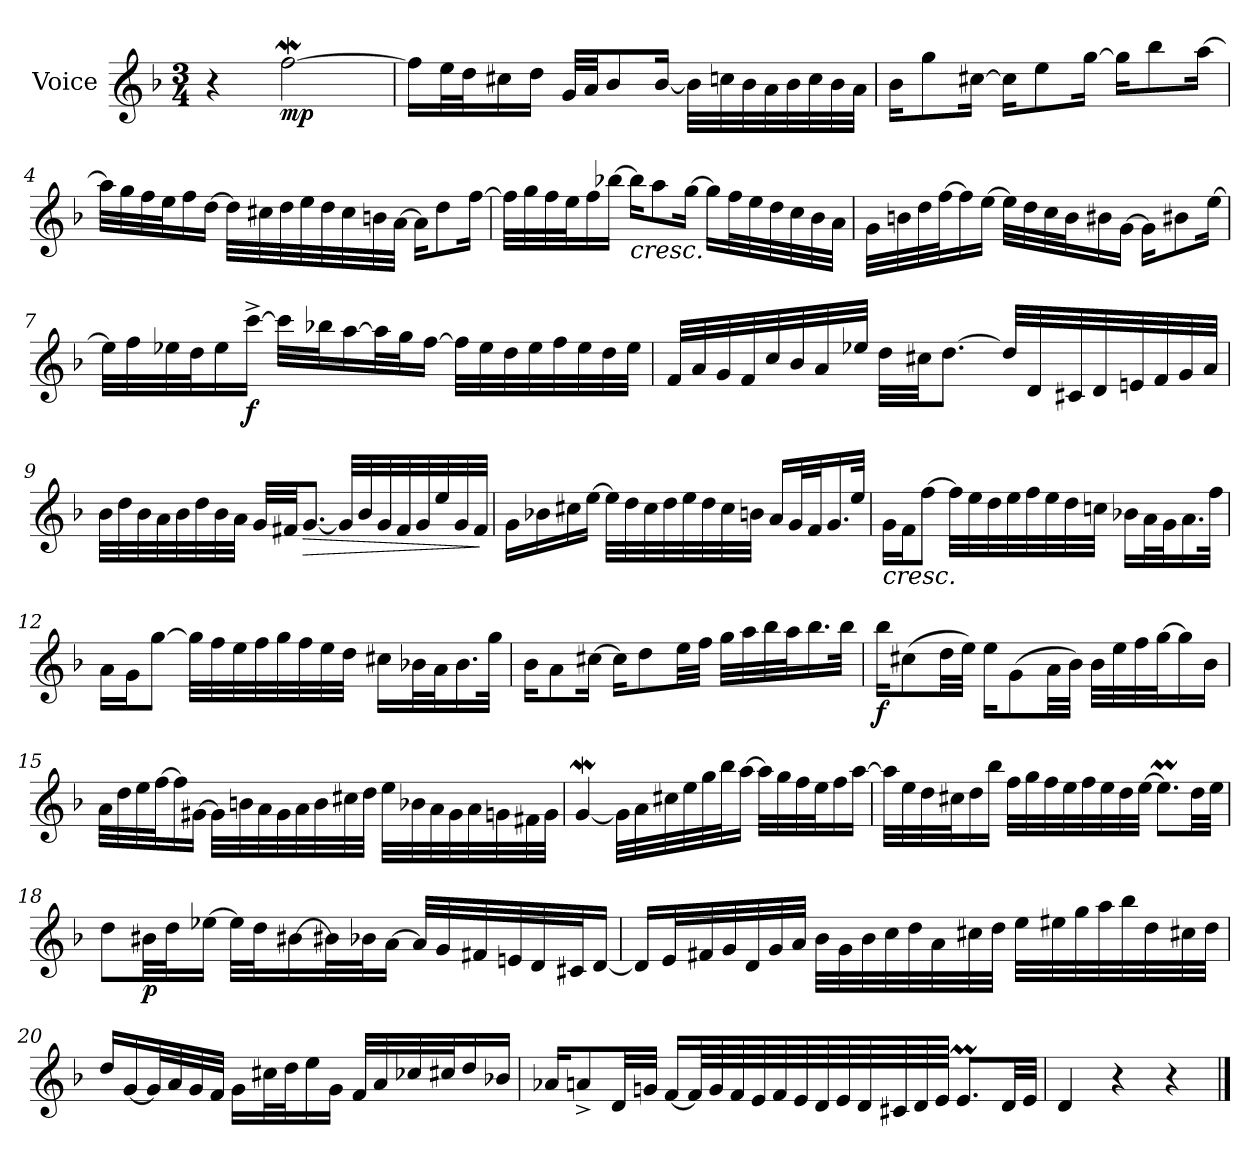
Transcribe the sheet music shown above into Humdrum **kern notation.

**kern	**dynam
*part1	*part1
*staff1	*staff1
*I"Voice	*
*I'V	*
*clefG2	*
*k[b-]	*
*M3/4	*
*MM30	*
=1	=1
4r	.
!	!LO:DY:b
[2ffw\	mp
=2	=2
16ff\LL]	.
32ee\L	.
32dd\J	.
16cc#X\	.
16dd\JJ	.
32g/LLL	.
32a/JJ	.
8b-/	.
[16b-/Jk	.
32b-\LLL]	.
32ccn\	.
32b-\	.
32a\	.
32b-\	.
32cc\	.
32b-\	.
32a\JJJ	.
=3	=3
16b-\KL	.
8gg\	.
[16cc#X\Jk	.
16cc#\KL]	.
8ee\	.
[16gg\Jk	.
16gg\KL]	.
8bb-\	.
[16aa\Jk	.
!!LO:LB:g=z
=4	=4
32aa\LLL]	.
32gg\	.
32ff\	.
32ee\J	.
16ff\	.
[16dd\JJ	.
32dd\LLL]	.
32cc#X\	.
32dd\	.
32ee\	.
32dd\	.
32cc#\	.
32bn\	.
[32a\JJJ	.
16a\KL]	.
8dd\	.
[16ff\Jk	.
=5	=5
32ff\LLL]	.
32gg\	.
32ff\	.
32ee\J	.
16ff\	.
[16bb-X\JJ	.
!LO:TX:b:i:t=cresc.	!
16bb-\KL]	.
8aa\	.
[16gg\Jk	.
16gg\LL]	.
32ff\L	.
32ee\	.
32dd\	.
32cc\	.
32b-\	.
32a\JJJ	.
!!LO:LB:g=z
=6	=6
32g\LLL	.
32bn\	.
32dd\	.
[32ff\J	.
16ff\]	.
[16ee\JJ	.
32ee\LLL]	.
32dd\	.
32cc\	.
32b\J	.
16b#Xi\	.
[16g\JJ	.
16g\KL]	.
8b#Xi\	.
[16ee\Jk	.
=7	=7
32ee\LLL]	.
32ff\	.
32ee-X\	.
32dd\J	.
16ee-\	.
!	!LO:DY:b
[16ccc^\JJ	f
32ccc\LLL]	.
32bb-X\J	.
[16aa\	.
32aa\L]	.
32gg\J	.
[16ff\JJ	.
32ff\LLL]	.
32ee-\	.
32dd\	.
32ee-\	.
32ff\	.
32ee-\	.
32dd\	.
32ee-\JJJ	.
!!LO:LB:g=z
=8	=8
32f/LLL	.
32a/	.
32g/	.
32f/	.
32cc/	.
32b-/	.
32a/	.
32ee-X/JJJ	.
32dd\LLL	.
32cc#X\JJ	.
[8.dd\J	.
32dd/LLL]	.
32d/	.
32c#X/	.
32d/	.
32en/	.
32f/	.
32g/	.
32a/JJJ	.
=9	=9
32b-\LLL	.
32dd\	.
32b-\	.
32a\	.
32b-\	.
32dd\	.
32b-\	.
32a\JJJ	.
32g/LLL	.
32f#X/JJ	.
!	!LO:HP:b
[8.g/J	>
32g/LLL]	.
32b-/	.
32g/	.
32f#/	.
32g/	.
32ee/	.
32g/	.
32f#/JJJ	.
.	]
!!LO:LB:g=z
=10	=10
16g\LL	.
16b-X\	.
16cc#X\	.
[16ee\JJ	.
32ee\LLL]	.
32dd\	.
32cc#\	.
32dd\	.
32ee\	.
32dd\	.
32cc#\	.
32bn\JJJ	.
16a/LL	.
32g/L	.
32f/J	.
16.g/	.
32ee/JJk	.
=11	=11
!LO:TX:b:i:t=cresc.	!
16g\LL	.
16f\J	.
[8ff\J	.
32ff\LLL]	.
32ee\	.
32dd\	.
32ee\	.
32ff\	.
32ee\	.
32dd\	.
32ccn\JJJ	.
16b-X\LL	.
32a\L	.
32g\J	.
16.a\	.
32ff\JJk	.
!!LO:LB:g=z
=12	=12
16a\LL	.
16g\J	.
[8gg\J	.
32gg\LLL]	.
32ff\	.
32ee\	.
32ff\	.
32gg\	.
32ff\	.
32ee\	.
32dd\JJJ	.
16cc#X\LL	.
32b-X\L	.
32a\J	.
16.b-\	.
32gg\JJk	.
=13	=13
16b-\KL	.
8a\	.
[16cc#X\Jk	.
16cc#\KL]	.
8dd\	.
32ee\LL	.
32ff\JJJ	.
32gg\LLL	.
32aa\	.
32bb-\	.
32aa\J	.
16.bb-\	.
32bb-\JJk	.
!!LO:LB:g=z
=14	=14
!	!LO:DY:b
16bb-\KL	f
(>8cc#X\	.
32dd\LL	.
32ee\JJJ)	.
16ee\KL	.
(>8g\	.
32a\LL	.
32b-\JJJ)	.
32b-\LLL	.
32ee\	.
32ff\	.
[32gg\J	.
16gg\]	.
16b-\JJ	.
=15	=15
32a\LLL	.
32dd\	.
32ee\	.
[32ff\J	.
16ff\]	.
[16g#X\JJ	.
32g#\LLL]	.
32bn\	.
32a\	.
32g#\	.
32a\	.
32b\	.
32cc#X\	.
32dd\JJJ	.
32ee\LLL	.
32b-X\	.
32a\	.
32g#\	.
32a\	.
32gn\	.
32f#X\	.
32g\JJJ	.
!!LO:LB:g=z
=16	=16
[4gW/	.
32g\LLL]	.
32a\	.
32cc#X\	.
32ee\	.
32gg\	.
32bb-\J	.
[16aa\JJ	.
32aa\LLL]	.
32gg\	.
32ff\	.
32ee\J	.
16ff\	.
[16aa\JJ	.
=17	=17
32aa\LLL]	.
32ee\	.
32dd\	.
32cc#X\J	.
16dd\	.
16bb-\JJ	.
32ff\LLL	.
32gg\	.
32ff\	.
32ee\	.
32ff\	.
32ee\	.
32dd\	.
[32ee\JJJ	.
8.eem\L]	.
32dd\LL	.
32ee\JJJ	.
!!LO:LB:g=z
=18	=18
8dd\L	.
!	!LO:DY:b
32b#Xi\LL	p
32dd\J	.
[16ee-X\JJ	.
32ee-\LLL]	.
32dd\J	.
[16b#Xi\	.
32b#Xi\L]	.
32b-\J	.
[16a\JJ	.
32a/LLL]	.
32g/	.
32f#X/	.
32en/	.
32d/	.
32c#X/J	.
[16d/JJ	.
!!LO:PB:g=z
=19	=19
16d/LL]	.
32e/L	.
32f#X/	.
32g/	.
32d/	.
32g/	.
32a/JJJ	.
32b-\LLL	.
32g\	.
32b-\	.
32cc\	.
32dd\	.
32a\	.
32cc#X\	.
32dd\JJJ	.
32ee\LLL	.
32ee#Xi\	.
32gg\	.
32aa\	.
32bb-\	.
32dd\	.
32cc#X\	.
32dd\JJJ	.
!!LO:LB:g=z
=20	=20
16dd/LL	.
[16g/	.
32g/L]	.
32a/	.
32g/	.
32f/JJJ	.
16g\LL	.
32cc#X\L	.
32dd\J	.
16ee\	.
16g\JJ	.
32f/LLL	.
32a/	.
32cc-Xi/	.
32cc#/J	.
16dd/	.
16b-X/JJ	.
=21	=21
16a-Xi/KL	.
8a^/	.
32d/LL	.
32gn/JJJ	.
[16f/LL	.
64f/LL]	.
64g/	.
64f/	.
64e/	.
64f/	.
64e/	.
64d/	.
64e/	.
64d/	.
64c#X/	.
64d/	.
64e/JJJJ	.
8.em/L	.
32d/LL	.
32e/JJJ	.
!!LO:LB:g=z
=22	=22
4d/	.
4r	.
4r	.
==	==
*-	*-
